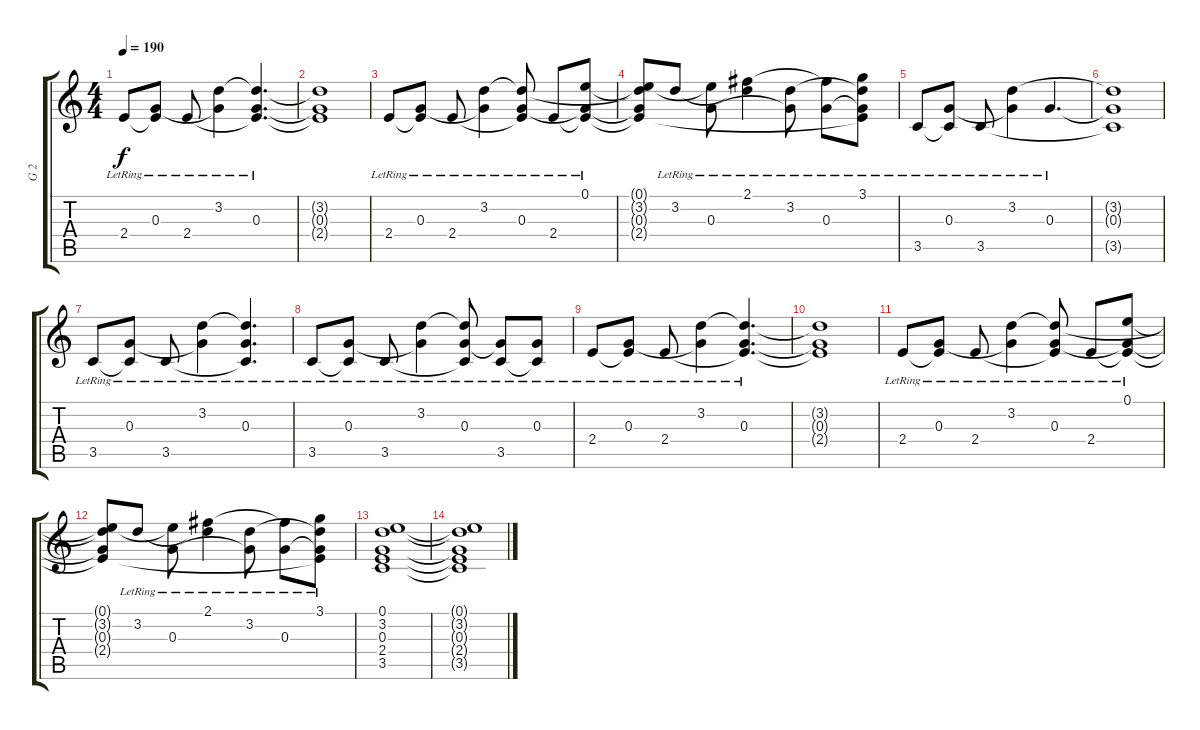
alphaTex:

\track ("G 2" "G 2") {instrument overdrivenguitar}
\staff {score tabs}
\tuning (E4 B3 G3 D3 A2 E2) {hide}
\ts (4 4)
\tempo 190
\clef g2
\ks c
2.4{lr}.8{dy f} (0.3{lr} 2.4{t}).8 2.4{lr}.8 (3.2{lr} 0.3{t}).4 (3.2{t} 0.3{lr} 2.4{t}).4{d} |
(3.2{t} 0.3{t} 2.4{t}).1 |
2.4{lr}.8 (0.3{lr} 2.4{t}).8 2.4{lr}.8 (3.2{lr} 0.3{t}).4 (3.2{t} 0.3{lr} 2.4{t}).8 2.4{lr}.8 (0.1{lr} 0.3{t} 2.4{t}).8 |
(0.1{t} 3.2{t} 0.3{t} 2.4{t}).8 3.2{lr}.8 (0.1{t} 0.3{lr}).8 (2.1{lr} 3.2{t}).4 (3.2{lr} 0.3{t}).8 (2.1{t} 0.3{lr}).8 (3.1{lr} 3.2{t} 0.3{t} 2.4{t}).8 |
3.5{lr}.8 (0.3{lr} 3.5{t}).8 3.5{lr}.8 (3.2{lr} 0.3{t}).4 0.3{lr}.4{d} |
(3.2{t} 0.3{t} 3.5{t}).1 |
3.5{lr}.8 (0.3{lr} 3.5{t}).8 3.5{lr}.8 (3.2{lr} 0.3{t}).4 (3.2{t} 0.3{lr} 3.5{t}).4{d} |
3.5{lr}.8 (0.3{lr} 3.5{t}).8 3.5{lr}.8 (3.2{lr} 0.3{t}).4 (3.2{t} 0.3{lr} 3.5{t}).8 (0.3{t} 3.5{lr}).8 (0.3{lr} 3.5{t}).8 |
2.4{lr}.8 (0.3{lr} 2.4{t}).8 2.4{lr}.8 (3.2{lr} 0.3{t}).4 (3.2{t} 0.3{lr} 2.4{t}).4{d} |
(3.2{t} 0.3{t} 2.4{t}).1 |
2.4{lr}.8 (0.3{lr} 2.4{t}).8 2.4{lr}.8 (3.2{lr} 0.3{t}).4 (3.2{t} 0.3{lr} 2.4{t}).8 2.4{lr}.8 (0.1{lr} 0.3{t} 2.4{t}).8 |
(0.1{t} 3.2{t} 0.3{t} 2.4{t}).8 3.2{lr}.8 (0.1{t} 0.3{lr}).8 (2.1{lr} 3.2{t}).4 (3.2{lr} 0.3{t}).8 (2.1{t} 0.3{lr}).8 (3.1{lr} 3.2{t} 0.3{t} 2.4{t}).8 |
(0.1 3.2 0.3 2.4 3.5).1 |
(0.1{t} 3.2{t} 0.3{t} 2.4{t} 3.5{t}).1
